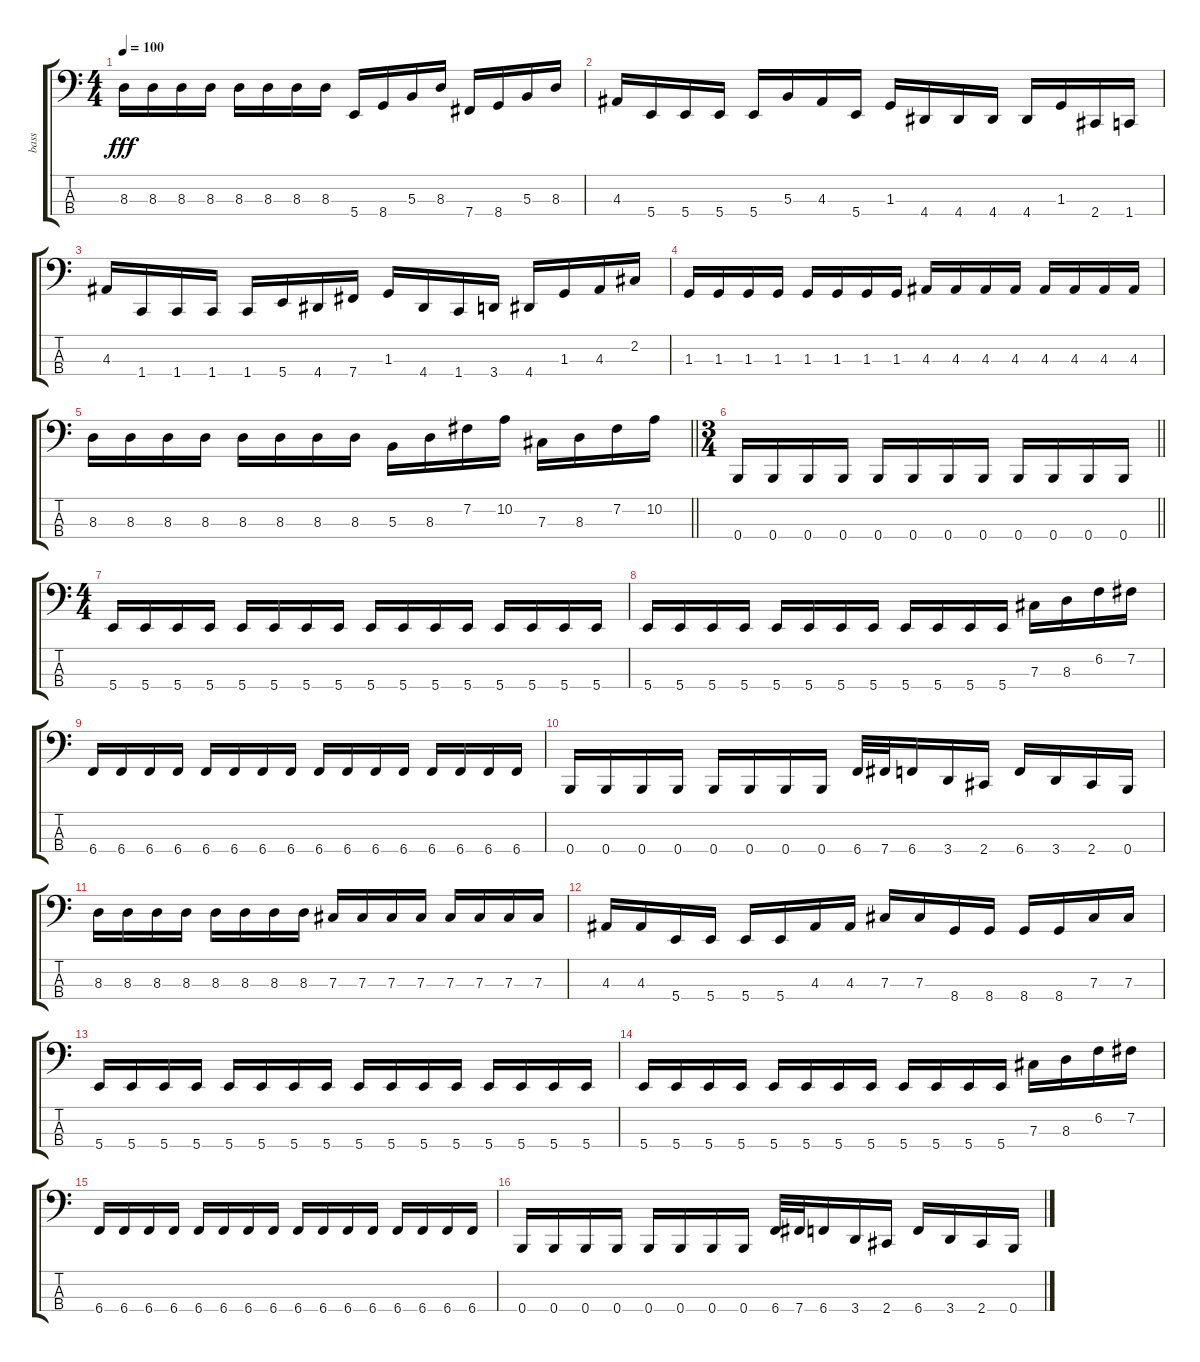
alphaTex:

\track ("bass" "bass") {instrument electricbasspick}
\staff {score tabs}
\tuning (E2 B1 Gb1 B0) {hide}
\ts (4 4)
\tempo 100
\clef f4
\ks c
8.3.16{dy fff} 8.3.16 8.3.16 8.3.16 8.3.16 8.3.16 8.3.16 8.3.16 5.4.16 8.4.16 5.3.16 8.3.16 7.4.16 8.4.16 5.3.16 8.3.16 |
4.3.16 5.4.16 5.4.16 5.4.16 5.4.16 5.3.16 4.3.16 5.4.16 1.3.16 4.4.16 4.4.16 4.4.16 4.4.16 1.3.16 2.4.16 1.4.16 |
4.3.16 1.4.16 1.4.16 1.4.16 1.4.16 5.4.16 4.4.16 7.4.16 1.3.16 4.4.16 1.4.16 3.4.16 4.4.16 1.3.16 4.3.16 2.2.16 |
1.3.16 1.3.16 1.3.16 1.3.16 1.3.16 1.3.16 1.3.16 1.3.16 4.3.16 4.3.16 4.3.16 4.3.16 4.3.16 4.3.16 4.3.16 4.3.16 |
\barLineRight lightlight
8.3.16 8.3.16 8.3.16 8.3.16 8.3.16 8.3.16 8.3.16 8.3.16 5.3.16 8.3.16 7.2.16 10.2.16 7.3.16 8.3.16 7.2.16 10.2.16 |
\ts (3 4)
\section ("" "")
\barLineRight lightlight
0.4.16 0.4.16 0.4.16 0.4.16 0.4.16 0.4.16 0.4.16 0.4.16 0.4.16 0.4.16 0.4.16 0.4.16 |
\ts (4 4)
\section ("" "")
5.4.16 5.4.16 5.4.16 5.4.16 5.4.16 5.4.16 5.4.16 5.4.16 5.4.16 5.4.16 5.4.16 5.4.16 5.4.16 5.4.16 5.4.16 5.4.16 |
5.4.16 5.4.16 5.4.16 5.4.16 5.4.16 5.4.16 5.4.16 5.4.16 5.4.16 5.4.16 5.4.16 5.4.16 7.3.16 8.3.16 6.2.16 7.2.16 |
6.4.16 6.4.16 6.4.16 6.4.16 6.4.16 6.4.16 6.4.16 6.4.16 6.4.16 6.4.16 6.4.16 6.4.16 6.4.16 6.4.16 6.4.16 6.4.16 |
0.4.16 0.4.16 0.4.16 0.4.16 0.4.16 0.4.16 0.4.16 0.4.16 6.4.32 7.4.32 6.4.16 3.4.16 2.4.16 6.4.16 3.4.16 2.4.16 0.4.16 |
8.3.16 8.3.16 8.3.16 8.3.16 8.3.16 8.3.16 8.3.16 8.3.16 7.3.16 7.3.16 7.3.16 7.3.16 7.3.16 7.3.16 7.3.16 7.3.16 |
4.3.16 4.3.16 5.4.16 5.4.16 5.4.16 5.4.16 4.3.16 4.3.16 7.3.16 7.3.16 8.4.16 8.4.16 8.4.16 8.4.16 7.3.16 7.3.16 |
5.4.16 5.4.16 5.4.16 5.4.16 5.4.16 5.4.16 5.4.16 5.4.16 5.4.16 5.4.16 5.4.16 5.4.16 5.4.16 5.4.16 5.4.16 5.4.16 |
5.4.16 5.4.16 5.4.16 5.4.16 5.4.16 5.4.16 5.4.16 5.4.16 5.4.16 5.4.16 5.4.16 5.4.16 7.3.16 8.3.16 6.2.16 7.2.16 |
6.4.16 6.4.16 6.4.16 6.4.16 6.4.16 6.4.16 6.4.16 6.4.16 6.4.16 6.4.16 6.4.16 6.4.16 6.4.16 6.4.16 6.4.16 6.4.16 |
0.4.16 0.4.16 0.4.16 0.4.16 0.4.16 0.4.16 0.4.16 0.4.16 6.4.32 7.4.32 6.4.16 3.4.16 2.4.16 6.4.16 3.4.16 2.4.16 0.4.16
